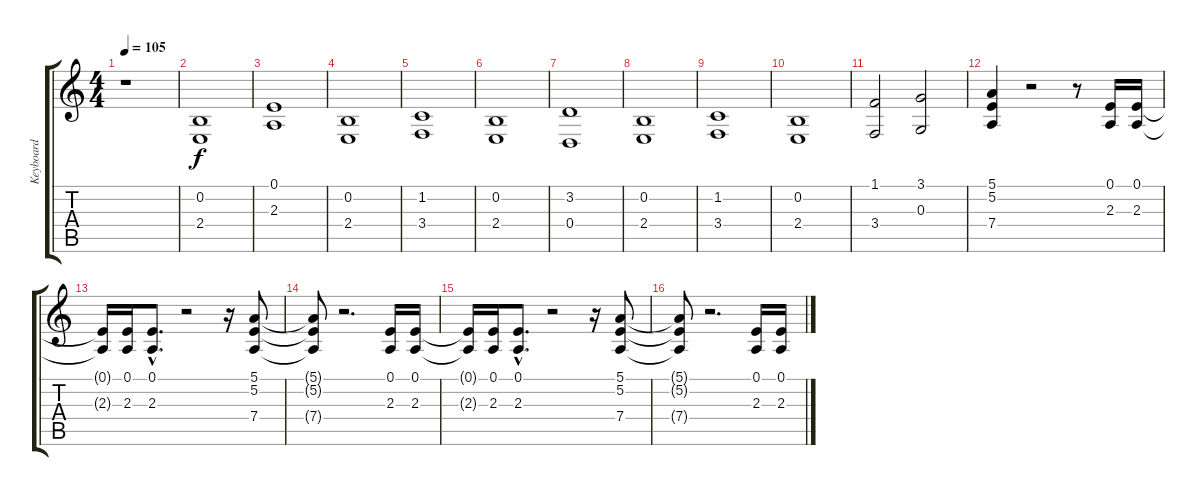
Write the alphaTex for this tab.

\track ("Keyboard" "Keyboard") {instrument pad7halo}
\staff {score tabs}
\tuning (E4 B3 G3 D3 A2 E2) {hide}
\ts (4 4)
\tempo 105
\clef g2
\ks c
r.1{dy f} |
(0.2 2.4).1{volume 7} |
(0.1 2.3).1 |
(0.2 2.4).1 |
(1.2 3.4).1 |
(0.2 2.4).1 |
(3.2 0.4).1 |
(0.2 2.4).1 |
(1.2 3.4).1 |
(0.2 2.4).1 |
(1.1 3.4).2 (3.1 0.3).2 |
(5.1 5.2 7.4).4{volume 6} r.2 r.8 (0.1 2.3).16 (0.1 2.3).16 |
(0.1{t} 2.3{t}).16 (0.1 2.3).16 (0.1{hac} 2.3{hac}).8{d} r.2 r.16 (5.1 5.2 7.4).8 |
(5.1{t} 5.2{t} 7.4{t}).8 r.2{d} (0.1 2.3).16 (0.1 2.3).16 |
(0.1{t} 2.3{t}).16 (0.1 2.3).16 (0.1{hac} 2.3{hac}).8{d} r.2 r.16 (5.1 5.2 7.4).8 |
(5.1{t} 5.2{t} 7.4{t}).8 r.2{d} (0.1 2.3).16 (0.1 2.3).16
